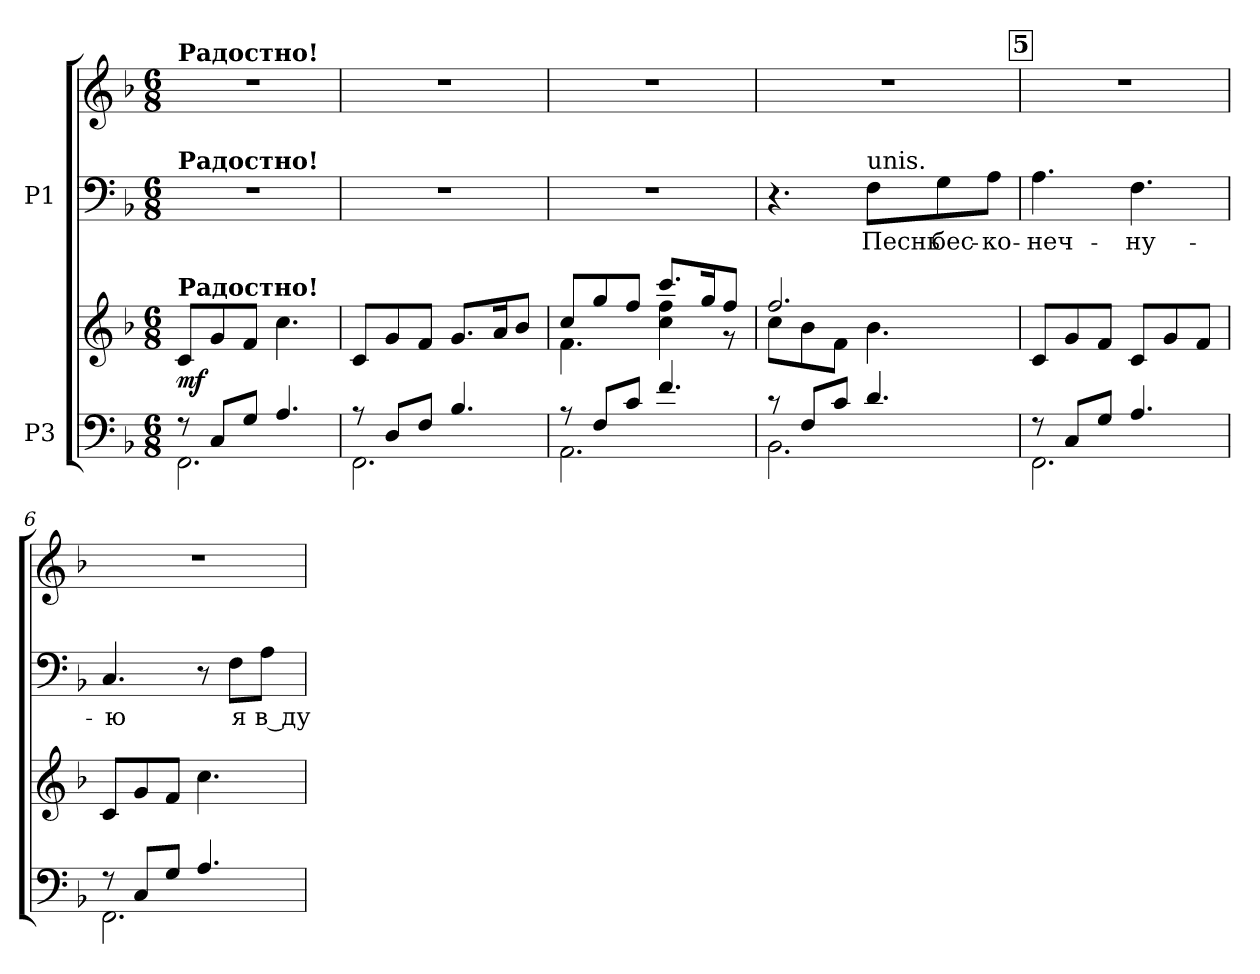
**kern	**kern	**dynam	**kern	**text	**kern
*part2	*part2	*part2	*part1	*part1	*part1
*staff4	*staff3	*staff3/4	*staff2	*staff2	*staff1
*I"P3	*	*	*I"P1	*	*
!!LO:PB:g=z
*clefF4	*clefG2	*	*clefF4	*	*clefG2
*k[b-]	*k[b-]	*	*k[b-]	*	*k[b-]
*F:	*F:	*	*F:	*	*F:
*M6/8	*M6/8	*	*M6/8	*	*M6/8
*MM100	*MM100	*	*MM100	*	*MM100
=1	=1	=1	=1	=1	=1
*^	*	*	*	*	*
!	!	!	!	!	!	!LO:TX:a:B:t=Радостно!
!	!	!	!	!LO:TX:a:B:t=Радостно!	!	!
!	!	!LO:TX:a:B:t=Радостно!	!	!	!	!
!	!	!	!	!LO:N:vis=1	!	!LO:N:vis=1
8r	2.FFi\	8ci/L	mf	2.r	.	2.r
8Ci/L	.	8gi/	.	.	.	.
8Gi/J	.	8fi/J	.	.	.	.
4.Ai/	.	4.cci\	.	.	.	.
=2	=2	=2	=2	=2	=2	=2
!	!	!	!	!LO:N:vis=1	!	!LO:N:vis=1
8r	2.FFi\	8ci/L	.	2.r	.	2.r
8Di/L	.	8gi/	.	.	.	.
8Fi/J	.	8fi/J	.	.	.	.
4.B-i/	.	8.gi/L	.	.	.	.
.	.	16ai/k	.	.	.	.
.	.	8b-i/J	.	.	.	.
=3	=3	=3	=3	=3	=3	=3
*	*	*^	*	*	*	*
!	!	!	!	!	!LO:N:vis=1	!	!LO:N:vis=1
8r	2.AAi\	8cci/L	4.fi\	.	2.r	.	2.r
8Fi/L	.	8ggi/	.	.	.	.	.
8ci/J	.	8ffi/J	.	.	.	.	.
4.fi/	.	8.ccci/L	4cci\ 4ffi	.	.	.	.
.	.	16ggi/k	.	.	.	.	.
.	.	8ffi/J	8r	.	.	.	.
=4	=4	=4	=4	=4	=4	=4	=4
!	!	!	!	!	!	!	!LO:N:vis=1
8r	2.BB-i\	2.ffi/	8cci\L	.	4.r	.	2.r
8Fi/L	.	.	8b-i\	.	.	.	.
8ci/J	.	.	8fi\J	.	.	.	.
!	!	!	!	!	!LO:TX:a:t=unis.	!	!
!	!	!	!	!	!	!LO:LY:b:color=#000000	!
4.di/	.	.	4.b-i\	.	8Fi\L	Песнь	.
!	!	!	!	!	!	!LO:LY:b:color=#000000	!
.	.	.	.	.	8Gi\	бес-	.
!	!	!	!	!	!	!LO:LY:b:color=#000000	!
.	.	.	.	.	8Ai\J	-ко-	.
*	*	*v	*v	*	*	*	*
!!LO:LB:g=z
!!LO:REH:place=s1:B:color=#000000:enc=box:fs=14.5719:t=5
=5	=5	=5	=5	=5	=5	=5
!	!	!	!	!	!LO:LY:b:color=#000000	!LO:N:vis=1
8r	2.FFi\	8ci/L	.	4.Ai\	-неч-	2.r
8Ci/L	.	8gi/	.	.	.	.
8Gi/J	.	8fi/J	.	.	.	.
!	!	!	!	!	!LO:LY:b:color=#000000	!
4.Ai/	.	8ci/L	.	4.Fi\	-ну-	.
.	.	8gi/	.	.	.	.
.	.	8fi/J	.	.	.	.
=6	=6	=6	=6	=6	=6	=6
!	!	!	!	!	!LO:LY:b:color=#000000	!LO:N:vis=1
8r	2.FFi\	8ci/L	.	4.Ci/	-ю	2.r
8Ci/L	.	8gi/	.	.	.	.
8Gi/J	.	8fi/J	.	.	.	.
4.Ai/	.	4.cci\	.	8r	.	.
!	!	!	!	!	!LO:LY:b:color=#000000	!
.	.	.	.	8Fi\L	я	.
!	!	!	!	!	!LO:LY:b:color=#000000	!
.	.	.	.	8Ai\J	в ду-	.
*v	*v	*	*	*	*	*
=	=	=	=	=	=
*-	*-	*-	*-	*-	*-
